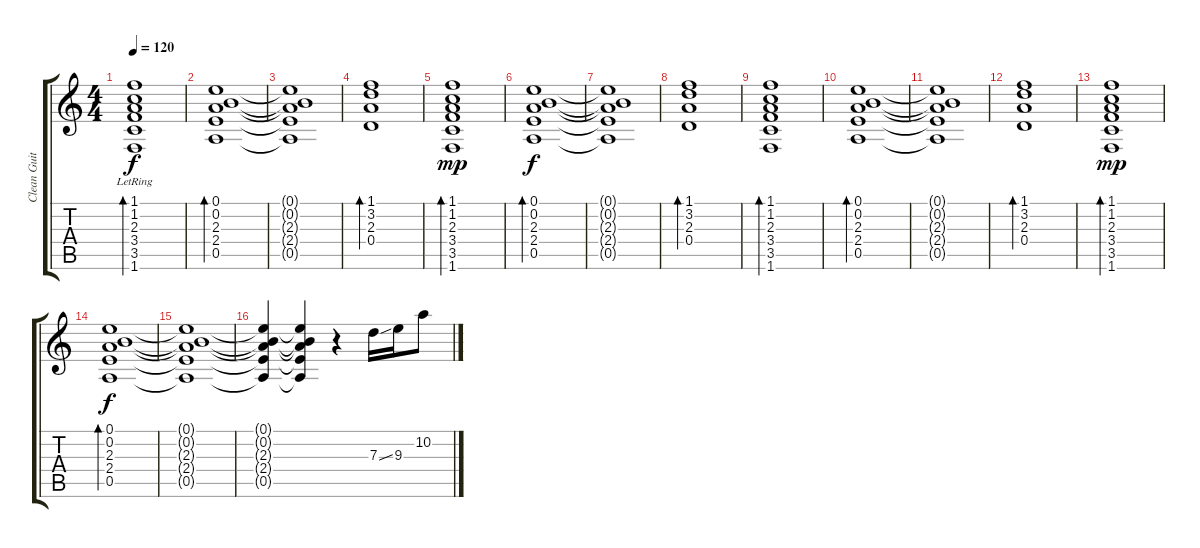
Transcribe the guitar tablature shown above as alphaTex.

\track ("Clean Guitar" "Clean Guit") {instrument acousticguitarnylon}
\staff {score tabs}
\tuning (E4 B3 G3 D3 A2 E2) {hide}
\ts (4 4)
\tempo 120
\clef g2
\ks c
(1.1 1.2{lr} 2.3 3.4 3.5 1.6).1{bd 60 dy f} |
(0.1 0.2 2.3 2.4 0.5).1{bd 240} |
(0.1{t} 0.2{t} 2.3{t} 2.4{t} 0.5{t}).1 |
(1.1 3.2 2.3 0.4).1{bd 240} |
(1.1 1.2 2.3 3.4 3.5 1.6).1{bd 60 dy mp} |
(0.1 0.2 2.3 2.4 0.5).1{bd 240 dy f} |
(0.1{t} 0.2{t} 2.3{t} 2.4{t} 0.5{t}).1 |
(1.1 3.2 2.3 0.4).1{bd 240} |
(1.1 1.2 2.3 3.4 3.5 1.6).1{bd 60} |
(0.1 0.2 2.3 2.4 0.5).1{bd 240} |
(0.1{t} 0.2{t} 2.3{t} 2.4{t} 0.5{t}).1 |
(1.1 3.2 2.3 0.4).1{bd 240} |
(1.1 1.2 2.3 3.4 3.5 1.6).1{bd 60 dy mp} |
(0.1 0.2 2.3 2.4 0.5).1{bd 240 dy f} |
(0.1{t} 0.2{t} 2.3{t} 2.4{t} 0.5{t}).1 |
(0.1{t} 0.2{t} 2.3{t} 2.4{t} 0.5{t}).4 (0.1{t} 0.2{t} 2.3{t} 2.4{t} 0.5{t}).4 r.4 7.3{ss}.16{volume 13} 9.3.16 10.2.8
